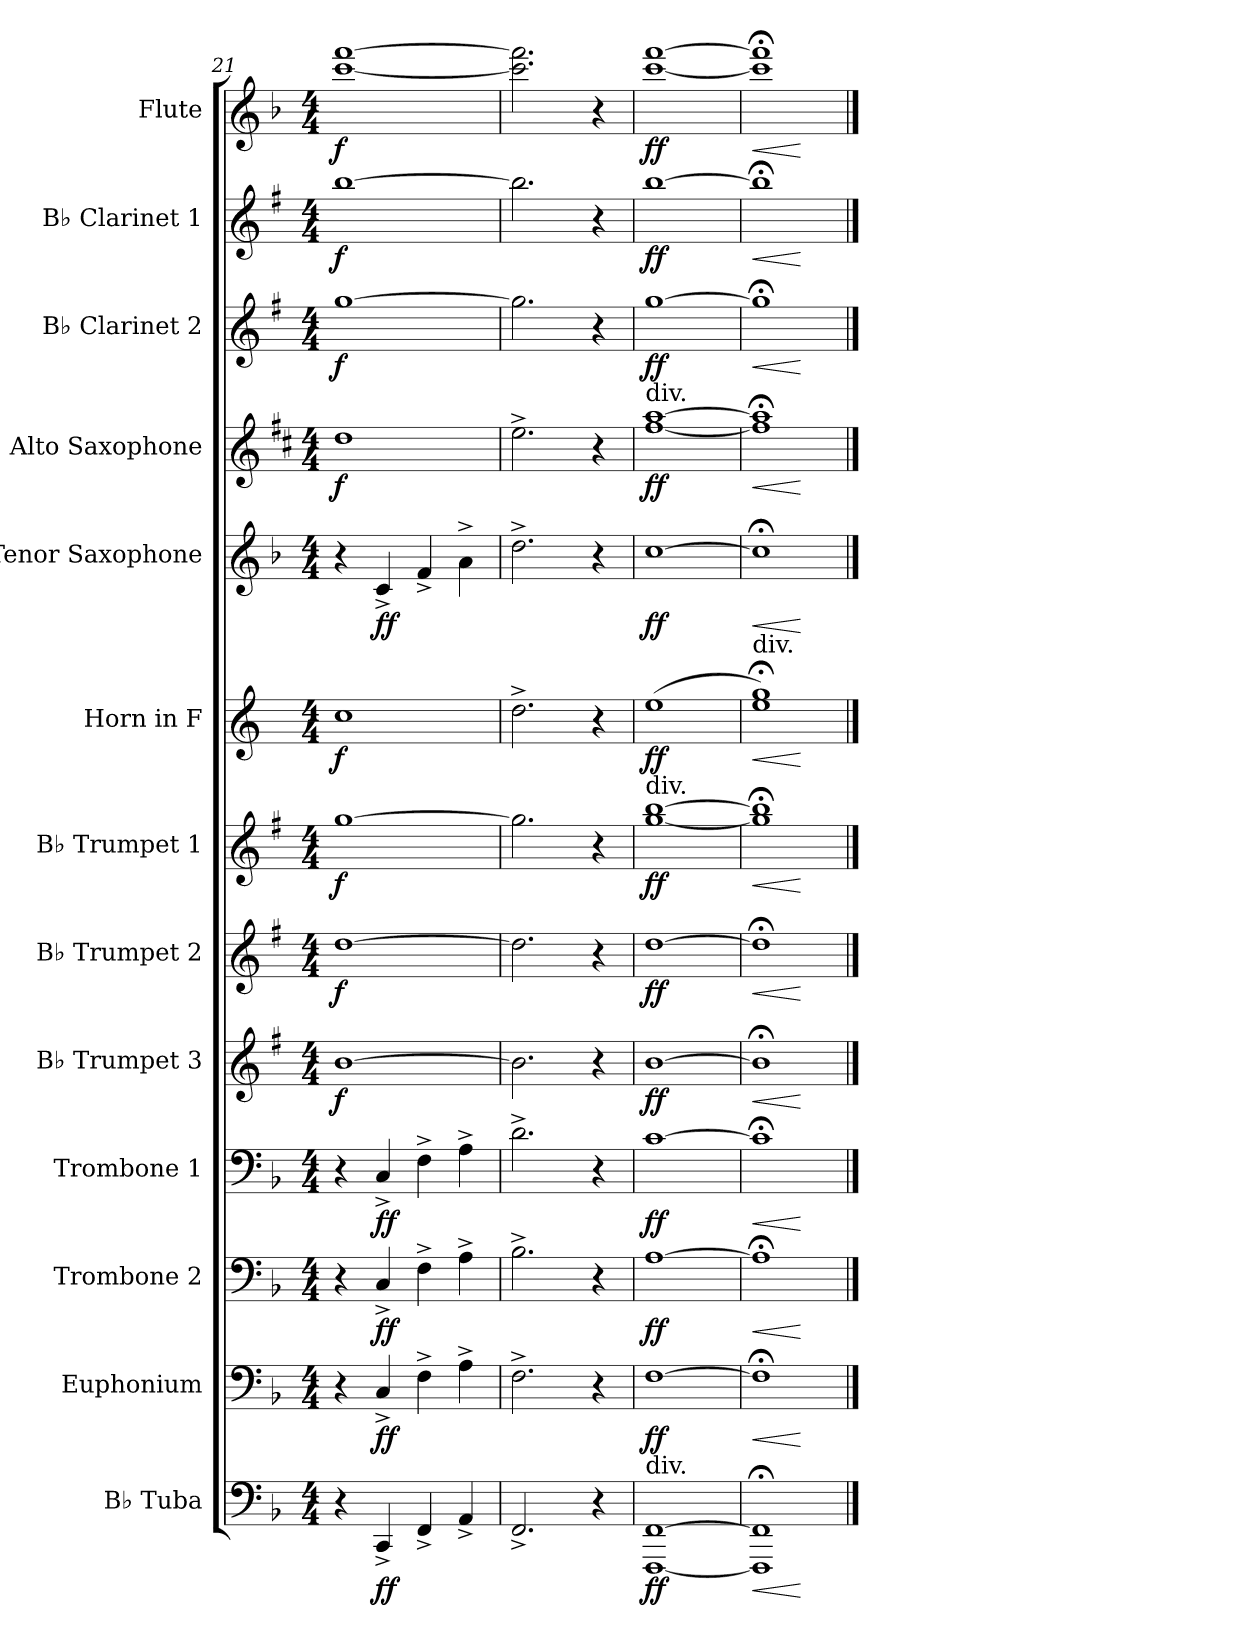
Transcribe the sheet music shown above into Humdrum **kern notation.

**kern	**dynam	**kern	**dynam	**kern	**dynam	**kern	**dynam	**kern	**dynam	**kern	**dynam	**kern	**dynam	**kern	**dynam	**kern	**dynam	**kern	**dynam	**kern	**dynam	**kern	**dynam	**kern	**dynam
*part13	*part13	*part12	*part12	*part11	*part11	*part10	*part10	*part9	*part9	*part8	*part8	*part7	*part7	*part6	*part6	*part5	*part5	*part4	*part4	*part3	*part3	*part2	*part2	*part1	*part1
*staff13	*staff13	*staff12	*staff12	*staff11	*staff11	*staff10	*staff10	*staff9	*staff9	*staff8	*staff8	*staff7	*staff7	*staff6	*staff6	*staff5	*staff5	*staff4	*staff4	*staff3	*staff3	*staff2	*staff2	*staff1	*staff1
*I"B♭ Tuba	*	*I"Euphonium	*	*I"Trombone 2	*	*I"Trombone 1	*	*I"B♭ Trumpet 3	*	*I"B♭ Trumpet 2	*	*I"B♭ Trumpet 1	*	*I"Horn in F	*	*I"Tenor Saxophone	*	*I"Alto Saxophone	*	*I"B♭ Clarinet 2	*	*I"B♭ Clarinet 1	*	*I"Flute	*
*I'B♭ Tu.	*	*I'Euph.	*	*I'Tbn. 2	*	*I'Tbn. 1	*	*I'B♭ Tpt. 3	*	*I'B♭ Tpt. 2	*	*I'B♭ Tpt. 1	*	*	*	*I'T. Sax.	*	*I'A. Sax.	*	*I'B♭ Cl. 2	*	*I'B♭ Cl. 1	*	*I'Fl.	*
*clefF4	*	*clefF4	*	*clefF4	*	*clefF4	*	*clefG2	*	*clefG2	*	*clefG2	*	*clefG2	*	*clefG2	*	*clefG2	*	*clefG2	*	*clefG2	*	*clefG2	*
*	*	*	*	*	*	*	*	*ITrd1c2	*	*ITrd1c2	*	*ITrd1c2	*	*ITrd4c7	*	*ITrd8c14	*	*ITrd5c9	*	*ITrd1c2	*	*ITrd1c2	*	*	*
*k[b-]	*	*k[b-]	*	*k[b-]	*	*k[b-]	*	*k[b-]	*	*k[b-]	*	*k[b-]	*	*k[b-]	*	*k[b-]	*	*k[b-]	*	*k[b-]	*	*k[b-]	*	*k[b-]	*
*M4/4	*	*M4/4	*	*M4/4	*	*M4/4	*	*M4/4	*	*M4/4	*	*M4/4	*	*M4/4	*	*M4/4	*	*M4/4	*	*M4/4	*	*M4/4	*	*M4/4	*
=21	=21	=21	=21	=21	=21	=21	=21	=21	=21	=21	=21	=21	=21	=21	=21	=21	=21	=21	=21	=21	=21	=21	=21	=21	=21
!	!	!	!	!	!	!	!	!	!LO:DY:b	!	!LO:DY:b	!	!LO:DY:b	!	!LO:DY:b	!	!	!	!LO:DY:b	!	!LO:DY:b	!	!LO:DY:b	!	!LO:DY:b
4r	.	4r	.	4r	.	4r	.	[1a	f	[1cc	f	[1ff	f	1f	f	4r	.	1f	f	[1ff	f	[1aa	f	[1ccc [1fff	f
!	!LO:DY:b	!	!LO:DY:b	!	!LO:DY:b	!	!LO:DY:b	!	!	!	!	!	!	!	!	!	!LO:DY:b	!	!	!	!	!	!	!	!
4CC^/	ff	4C^/	ff	4C^/	ff	4C^/	ff	.	.	.	.	.	.	.	.	4C^/	ff	.	.	.	.	.	.	.	.
4FF^/	.	4F^\	.	4F^\	.	4F^\	.	.	.	.	.	.	.	.	.	4F^/	.	.	.	.	.	.	.	.	.
4AA^/	.	4A^\	.	4A^\	.	4A^\	.	.	.	.	.	.	.	.	.	4A^\	.	.	.	.	.	.	.	.	.
=22	=22	=22	=22	=22	=22	=22	=22	=22	=22	=22	=22	=22	=22	=22	=22	=22	=22	=22	=22	=22	=22	=22	=22	=22	=22
2.FF^/	.	2.F^\	.	2.B-^\	.	2.d^\	.	2.a\]	.	2.cc\]	.	2.ff\]	.	2.g^\	.	2.d^\	.	2.g^\	.	2.ff\]	.	2.aa\]	.	2.ccc\] 2.fff\]	.
4r	.	4r	.	4r	.	4r	.	4r	.	4r	.	4r	.	4r	.	4r	.	4r	.	4r	.	4r	.	4r	.
=23	=23	=23	=23	=23	=23	=23	=23	=23	=23	=23	=23	=23	=23	=23	=23	=23	=23	=23	=23	=23	=23	=23	=23	=23	=23
!	!	!	!	!	!	!	!	!	!	!	!	!	!	!	!	!	!	!LO:TX:a:t=div.	!	!	!	!	!	!	!
!	!	!	!	!	!	!	!	!	!	!	!	!LO:TX:a:t=div.	!	!	!	!	!	!	!	!	!	!	!	!	!
!LO:TX:a:t=div.	!	!	!	!	!	!	!	!	!	!	!	!	!	!	!	!	!	!	!	!	!	!	!	!	!
!	!LO:DY:b	!	!LO:DY:b	!	!LO:DY:b	!	!LO:DY:b	!	!LO:DY:b	!	!LO:DY:b	!	!LO:DY:b	!	!LO:DY:b	!	!LO:DY:b	!	!LO:DY:b	!	!LO:DY:b	!	!LO:DY:b	!	!LO:DY:b
[1FFF [1FF	ff	[1F	ff	[1A	ff	[1c	ff	[1a	ff	[1cc	ff	[1ff [1aa	ff	(1a	ff	[1c	ff	[1a [1cc	ff	[1ff	ff	[1aa	ff	[1ccc [1fff	ff
=24	=24	=24	=24	=24	=24	=24	=24	=24	=24	=24	=24	=24	=24	=24	=24	=24	=24	=24	=24	=24	=24	=24	=24	=24	=24
!	!	!	!	!	!	!	!	!	!	!	!	!	!	!LO:TX:a:t=div.	!	!	!	!	!	!	!	!	!	!	!
!	!LO:HP:b	!	!LO:HP:b	!	!LO:HP:b	!	!LO:HP:b	!	!LO:HP:b	!	!LO:HP:b	!	!LO:HP:b	!	!LO:HP:b	!	!LO:HP:b	!	!LO:HP:b	!	!LO:HP:b	!	!LO:HP:b	!	!LO:HP:b
1FFF];< 1FF];<	<	1F;<]	<	1A;<]	<	1c;<]	<	1a;<]	<	1cc;<]	<	1ff];< 1aa];<	<	1a;< 1cc;<)	<	1c;<]	<	1a];< 1cc];<	<	1ff;<]	<	1aa;<]	<	1ccc];< 1fff];<	<
.	[	.	[	.	[	.	[	.	[	.	[	.	[	.	[	.	[	.	[	.	[	.	[	.	[
==	==	==	==	==	==	==	==	==	==	==	==	==	==	==	==	==	==	==	==	==	==	==	==	==	==
*-	*-	*-	*-	*-	*-	*-	*-	*-	*-	*-	*-	*-	*-	*-	*-	*-	*-	*-	*-	*-	*-	*-	*-	*-	*-
